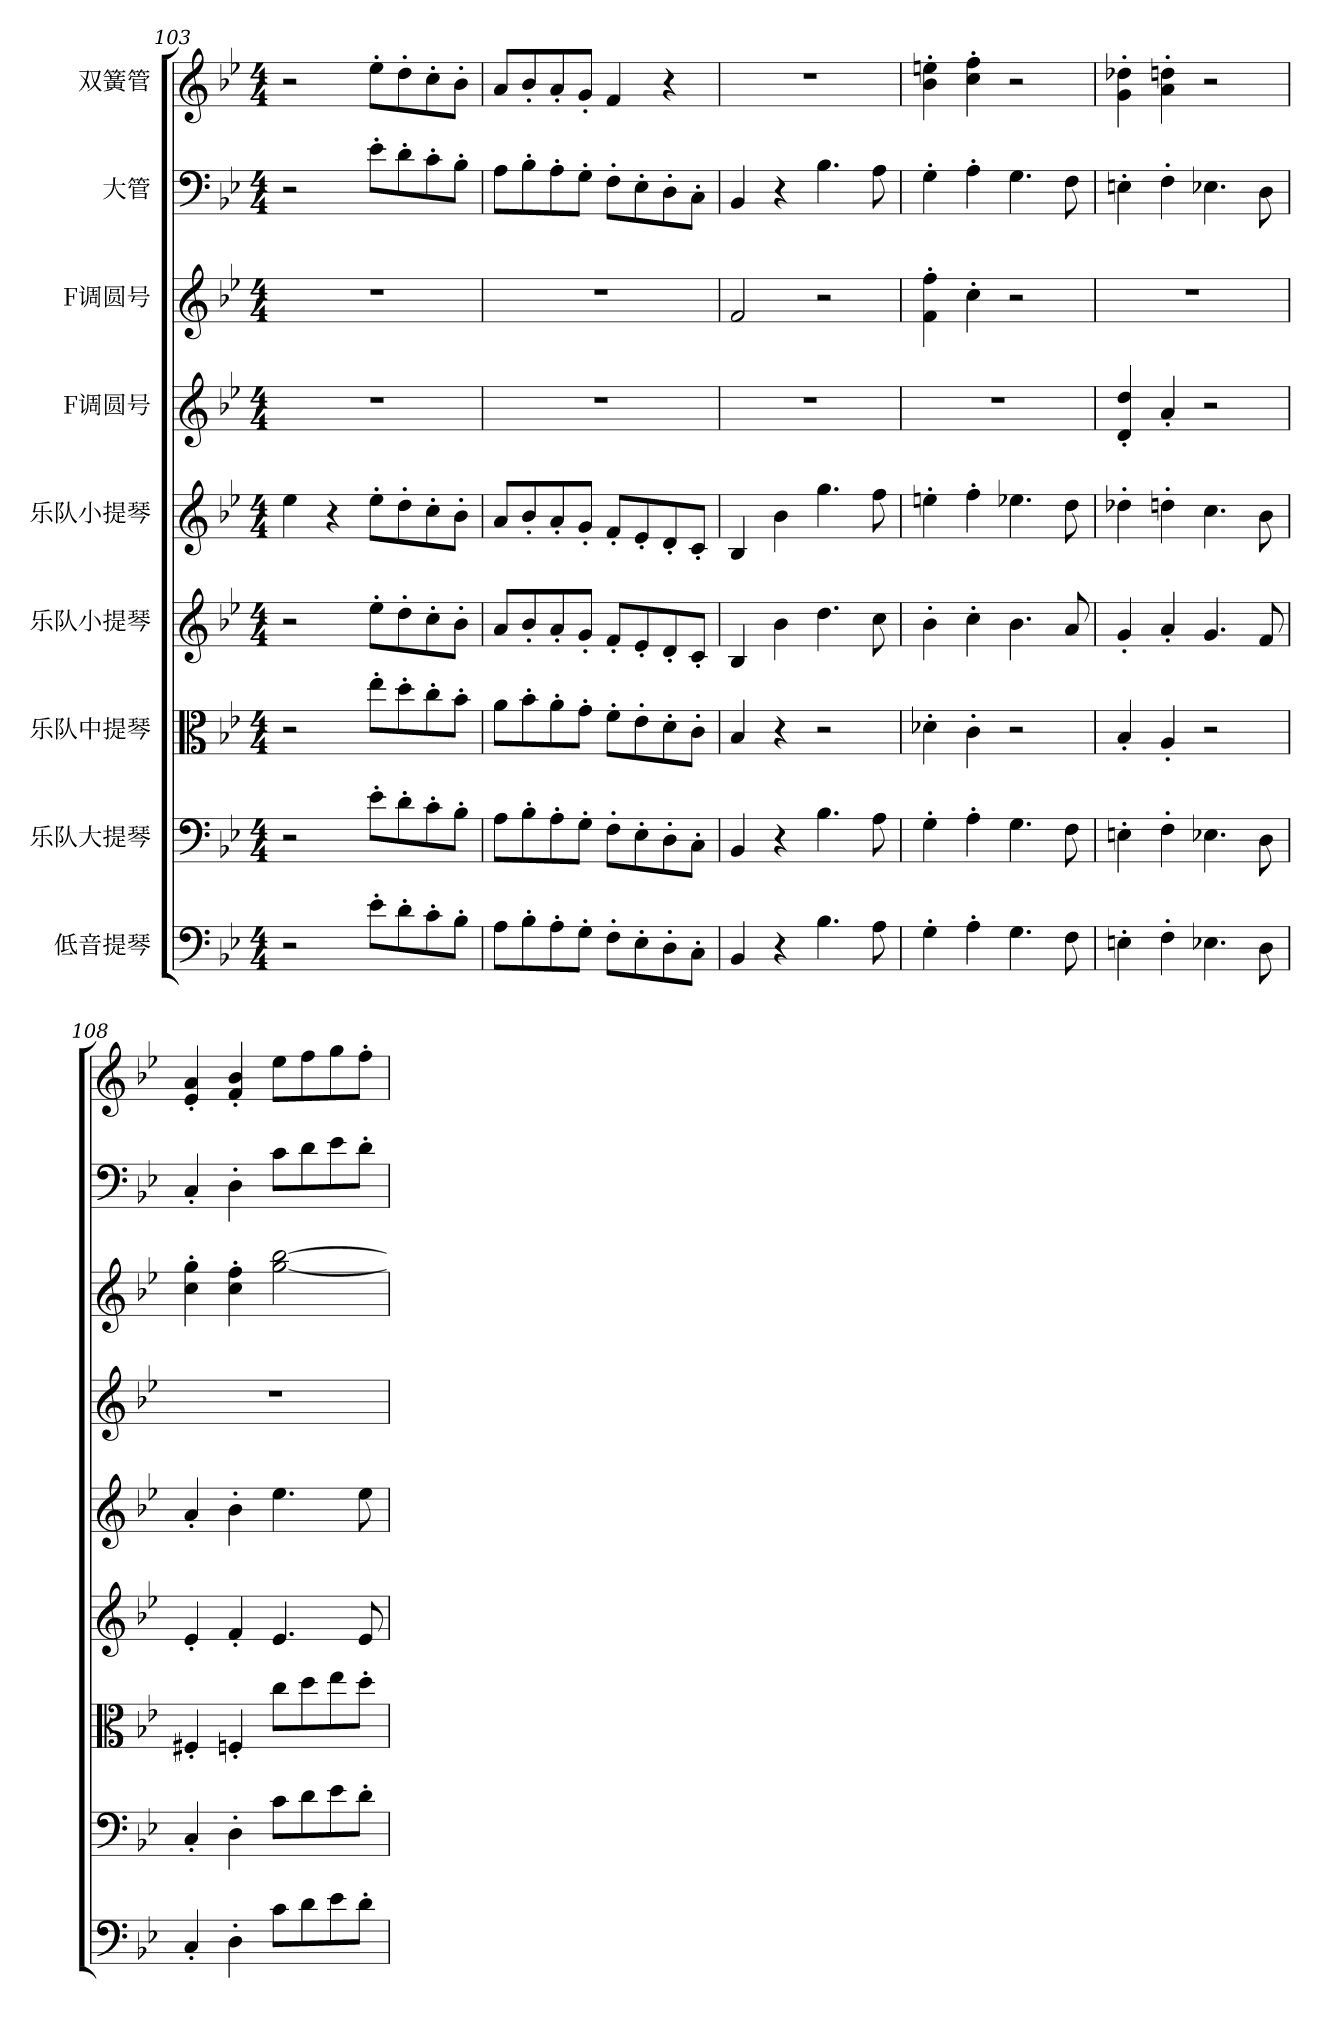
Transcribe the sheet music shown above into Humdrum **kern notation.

**kern	**kern	**kern	**kern	**kern	**kern	**kern	**kern	**kern
*part9	*part8	*part7	*part6	*part5	*part4	*part3	*part2	*part1
*staff9	*staff8	*staff7	*staff6	*staff5	*staff4	*staff3	*staff2	*staff1
*I"低音提琴	*I"乐队大提琴	*I"乐队中提琴	*I"乐队小提琴	*I"乐队小提琴	*I"F调圆号	*I"F调圆号	*I"大管	*I"双簧管
*clefF4	*clefF4	*clefC3	*clefG2	*clefG2	*clefG2	*clefG2	*clefF4	*clefG2
*ITrd7c12	*	*	*	*	*ITrd4c7	*ITrd4c7	*	*
*k[b-e-]	*k[b-e-]	*k[b-e-]	*k[b-e-]	*k[b-e-]	*k[b-e-a-]	*k[b-e-a-]	*k[b-e-]	*k[b-e-]
*M4/4	*M4/4	*M4/4	*M4/4	*M4/4	*M4/4	*M4/4	*M4/4	*M4/4
*MM200	*MM200	*MM200	*MM200	*MM200	*MM200	*MM200	*MM200	*MM200
=103	=103	=103	=103	=103	=103	=103	=103	=103
2r	2r	2r	2r	4ee-\	1r	1r	2r	2r
.	.	.	.	4r	.	.	.	.
8E-'\L	8e-'\L	8ee-'\L	8ee-'\L	8ee-'\L	.	.	8e-'\L	8ee-'\L
8D'\	8d'\	8dd'\	8dd'\	8dd'\	.	.	8d'\	8dd'\
8C'\	8c'\	8cc'\	8cc'\	8cc'\	.	.	8c'\	8cc'\
8BB-'\J	8B-'\J	8b-'\J	8b-'\J	8b-'\J	.	.	8B-'\J	8b-'\J
=104	=104	=104	=104	=104	=104	=104	=104	=104
8AA\L	8A\L	8a\L	8a/L	8a/L	1r	1r	8A\L	8a/L
8BB-'\	8B-'\	8b-'\	8b-'/	8b-'/	.	.	8B-'\	8b-'/
8AA'\	8A'\	8a'\	8a'/	8a'/	.	.	8A'\	8a'/
8GG'\J	8G'\J	8g'\J	8g'/J	8g'/J	.	.	8G'\J	8g'/J
8FF'\L	8F'\L	8f'\L	8f'/L	8f'/L	.	.	8F'\L	4f/
8EE-'\	8E-'\	8e-'\	8e-'/	8e-'/	.	.	8E-'\	.
8DD'\	8D'\	8d'\	8d'/	8d'/	.	.	8D'\	4r
8CC'\J	8C'\J	8c'\J	8c'/J	8c'/J	.	.	8C'\J	.
=105	=105	=105	=105	=105	=105	=105	=105	=105
4BBB-/	4BB-/	4B-/	4B-/	4B-/	1r	2B-/	4BB-/	1r
4r	4r	4r	4b-\	4b-\	.	.	4r	.
4.BB-\	4.B-\	2r	4.dd\	4.gg\	.	2r	4.B-\	.
8AA\	8A\	.	8cc\	8ff\	.	.	8A\	.
=106	=106	=106	=106	=106	=106	=106	=106	=106
4GG'\	4G'\	4d-X'\	4b-'\	4een'\	1r	4B-\' 4b-\'	4G'\	4b-\' 4een\'
4AA'\	4A'\	4c'\	4cc'\	4ff'\	.	4f'\	4A'\	4cc\' 4ff\'
4.GG\	4.G\	2r	4.b-\	4.ee-X\	.	2r	4.G\	2r
8FF\	8F\	.	8a/	8dd\	.	.	8F\	.
=107	=107	=107	=107	=107	=107	=107	=107	=107
4EEn'\	4En'\	4B-'/	4g'/	4dd-X'\	4G/' 4g/'	1r	4En'\	4g\' 4dd-X\'
4FF'\	4F'\	4A'/	4a'/	4ddn'\	4d'/	.	4F'\	4a\' 4ddn\'
4.EE-X\	4.E-X\	2r	4.g/	4.cc\	2r	.	4.E-X\	2r
8DD\	8D\	.	8f/	8b-\	.	.	8D\	.
!!LO:PB:g=z
=108	=108	=108	=108	=108	=108	=108	=108	=108
4CC'/	4C'/	4F#X'/	4e-'/	4a'/	1r	4f\' 4cc\'	4C'/	4e-/' 4a/'
4DD'\	4D'\	4Fn'/	4f'/	4b-'\	.	4f\' 4b-\'	4D'\	4f/' 4b-/'
8C\L	8c\L	8cc\L	4.e-/	4.ee-\	.	[2cc\ [2ee-\	8c\L	8ee-\L
8D\	8d\	8dd\	.	.	.	.	8d\	8ff\
8E-\	8e-\	8ee-\	.	.	.	.	8e-\	8gg\
8D'\J	8d'\J	8dd'\J	8e-/	8ee-\	.	.	8d'\J	8ff'\J
=	=	=	=	=	=	=	=	=
*-	*-	*-	*-	*-	*-	*-	*-	*-
